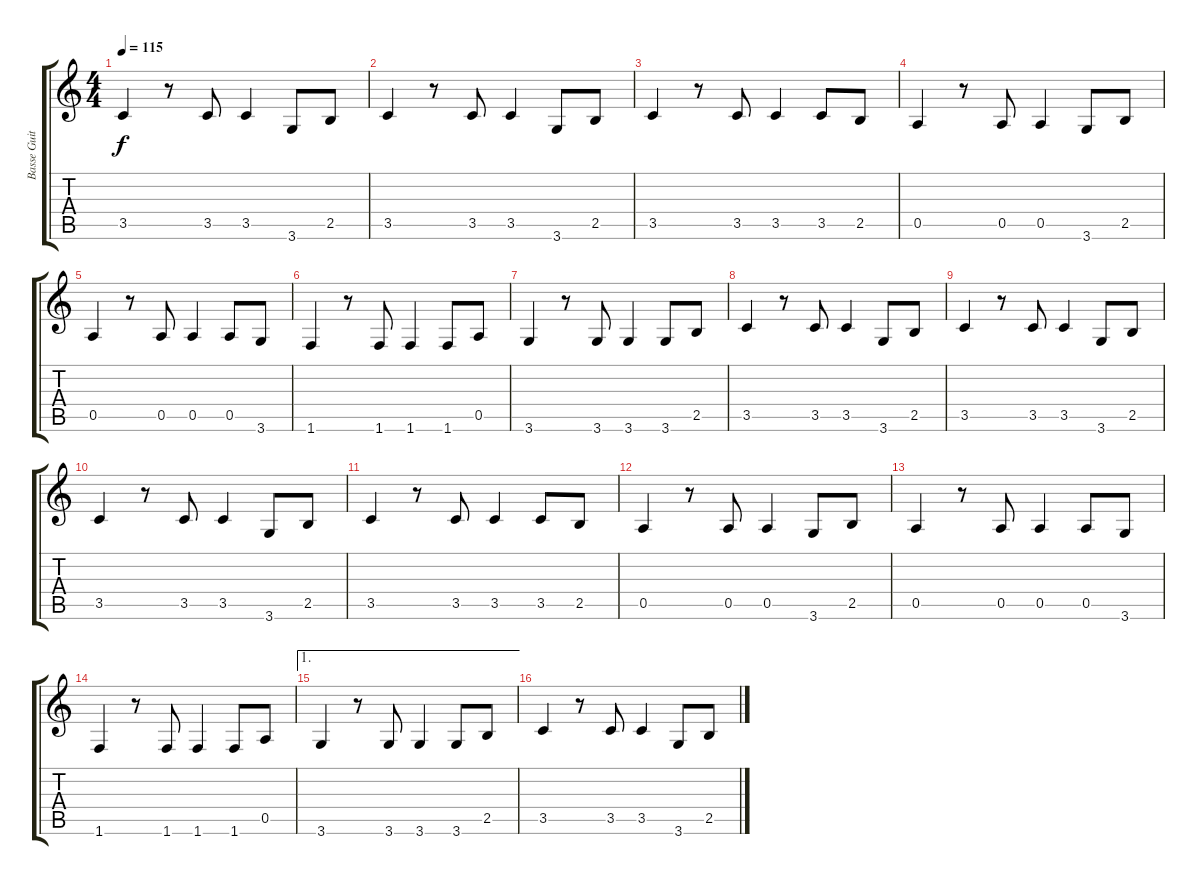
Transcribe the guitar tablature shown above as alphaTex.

\track ("Basse Guitare normale" "Basse Guit") {instrument acousticguitarnylon}
\staff {score tabs}
\tuning (E4 B3 G3 D3 A2 E2) {hide}
\ts (4 4)
\tempo 115
\clef g2
\ks c
3.5.4{dy f} r.8 3.5.8 3.5.4 3.6.8 2.5.8 |
3.5.4 r.8 3.5.8 3.5.4 3.6.8 2.5.8 |
3.5.4 r.8 3.5.8 3.5.4 3.5.8 2.5.8 |
0.5.4 r.8 0.5.8 0.5.4 3.6.8 2.5.8 |
0.5.4 r.8 0.5.8 0.5.4 0.5.8 3.6.8 |
1.6.4 r.8 1.6.8 1.6.4 1.6.8 0.5.8 |
3.6.4 r.8 3.6.8 3.6.4 3.6.8 2.5.8 |
3.5.4 r.8 3.5.8 3.5.4 3.6.8 2.5.8 |
3.5.4 r.8 3.5.8 3.5.4 3.6.8 2.5.8 |
3.5.4 r.8 3.5.8 3.5.4 3.6.8 2.5.8 |
3.5.4 r.8 3.5.8 3.5.4 3.5.8 2.5.8 |
0.5.4 r.8 0.5.8 0.5.4 3.6.8 2.5.8 |
0.5.4 r.8 0.5.8 0.5.4 0.5.8 3.6.8 |
1.6.4 r.8 1.6.8 1.6.4 1.6.8 0.5.8 |
\ae 1
3.6.4 r.8 3.6.8 3.6.4 3.6.8 2.5.8 |
3.5.4 r.8 3.5.8 3.5.4 3.6.8 2.5.8
